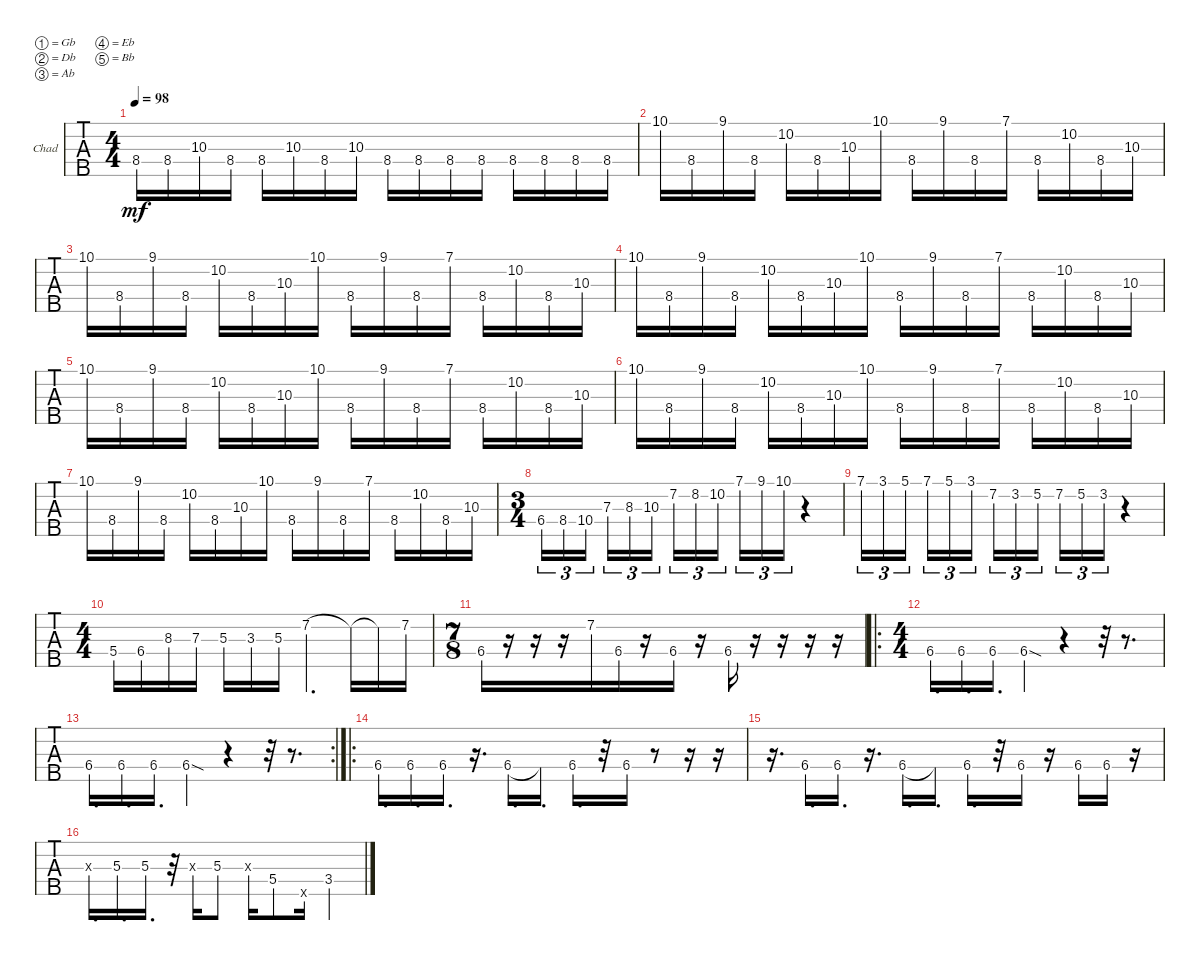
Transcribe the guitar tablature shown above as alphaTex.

\defaultSystemsLayout 4
\bracketExtendMode groupsimilarinstruments
\firstSystemTrackNameOrientation horizontal
\otherSystemsTrackNameOrientation horizontal
\track ("Chad" "Chad") {instrument electricbassfinger}
\staff {tabs}
\tuning (Gb2 Db2 Ab1 Eb1 Bb0)
\ts (4 4)
\tempo 98
\clef f4
\ks c
8.4.16{dy mf} 8.4.16 10.3.16 8.4.16 8.4.16 10.3.16 8.4.16 10.3.16 8.4.16 8.4.16 8.4.16 8.4.16 8.4.16 8.4.16 8.4.16 8.4.16 |
10.1.16 8.4.16 9.1.16 8.4.16 10.2.16 8.4.16 10.3.16 10.1.16 8.4.16 9.1.16 8.4.16 7.1.16 8.4.16 10.2.16 8.4.16 10.3.16 |
10.1.16 8.4.16 9.1.16 8.4.16 10.2.16 8.4.16 10.3.16 10.1.16 8.4.16 9.1.16 8.4.16 7.1.16 8.4.16 10.2.16 8.4.16 10.3.16 |
10.1.16 8.4.16 9.1.16 8.4.16 10.2.16 8.4.16 10.3.16 10.1.16 8.4.16 9.1.16 8.4.16 7.1.16 8.4.16 10.2.16 8.4.16 10.3.16 |
10.1.16 8.4.16 9.1.16 8.4.16 10.2.16 8.4.16 10.3.16 10.1.16 8.4.16 9.1.16 8.4.16 7.1.16 8.4.16 10.2.16 8.4.16 10.3.16 |
10.1.16 8.4.16 9.1.16 8.4.16 10.2.16 8.4.16 10.3.16 10.1.16 8.4.16 9.1.16 8.4.16 7.1.16 8.4.16 10.2.16 8.4.16 10.3.16 |
10.1.16 8.4.16 9.1.16 8.4.16 10.2.16 8.4.16 10.3.16 10.1.16 8.4.16 9.1.16 8.4.16 7.1.16 8.4.16 10.2.16 8.4.16 10.3.16 |
\ts (3 4)
6.4.16{tu (3 2)} 8.4.16{tu (3 2)} 10.4.16{tu (3 2)} 7.3.16{tu (3 2)} 8.3.16{tu (3 2)} 10.3.16{tu (3 2)} 7.2.16{tu (3 2)} 8.2.16{tu (3 2)} 10.2.16{tu (3 2)} 7.1.16{tu (3 2)} 9.1.16{tu (3 2)} 10.1.16{tu (3 2)} r.4 |
7.1.16{tu (3 2)} 3.1.16{tu (3 2)} 5.1.16{tu (3 2)} 7.1.16{tu (3 2)} 5.1.16{tu (3 2)} 3.1.16{tu (3 2)} 7.2.16{tu (3 2)} 3.2.16{tu (3 2)} 5.2.16{tu (3 2)} 7.2.16{tu (3 2)} 5.2.16{tu (3 2)} 3.2.16{tu (3 2)} r.4 |
\ts (4 4)
5.4.16 6.4.16 8.3.16 7.3.16 5.3.16 3.3.16 5.3.16 7.2.4{d} 7.2{t}.16 7.2{t}.16 7.2.16 |
\ts (7 8)
6.4.16 r.16 r.16 r.16 7.2.16 6.4.16 r.16 6.4.16 r.16 6.4.16 r.16 r.16 r.16 r.16 |
\ro
\ts (4 4)
6.4.16{d} 6.4.16{d} 6.4.16{d} 6.4{sod}.4 r.4 r.32 r.8{d} |
\rc 2
6.4.16{d} 6.4.16{d} 6.4.16{d} 6.4{sod}.4 r.4 r.32 r.8{d} |
\ro
6.4.16{d} 6.4.16{d} 6.4{st}.16{d} r.16{d} 6.4.16{d} 6.4{t}.16{d} 6.4.16{d} r.32 6.4.16 r.8 r.16 r.16 |
r.16{d} 6.4{st}.16{d} 6.4.16{d} r.16{d} 6.4.16{d} 6.4{t}.16{d} 6.4.16{d} r.32 6.4.16 r.16 6.4.16 6.4.16 r.16 |
0.3{x}.16{d} 5.3{st}.16{d} 5.3.16{d} r.32 0.3{x}.16 5.3.8 0.3{x}.16 5.4.8 0.5{x}.16 3.4.4
